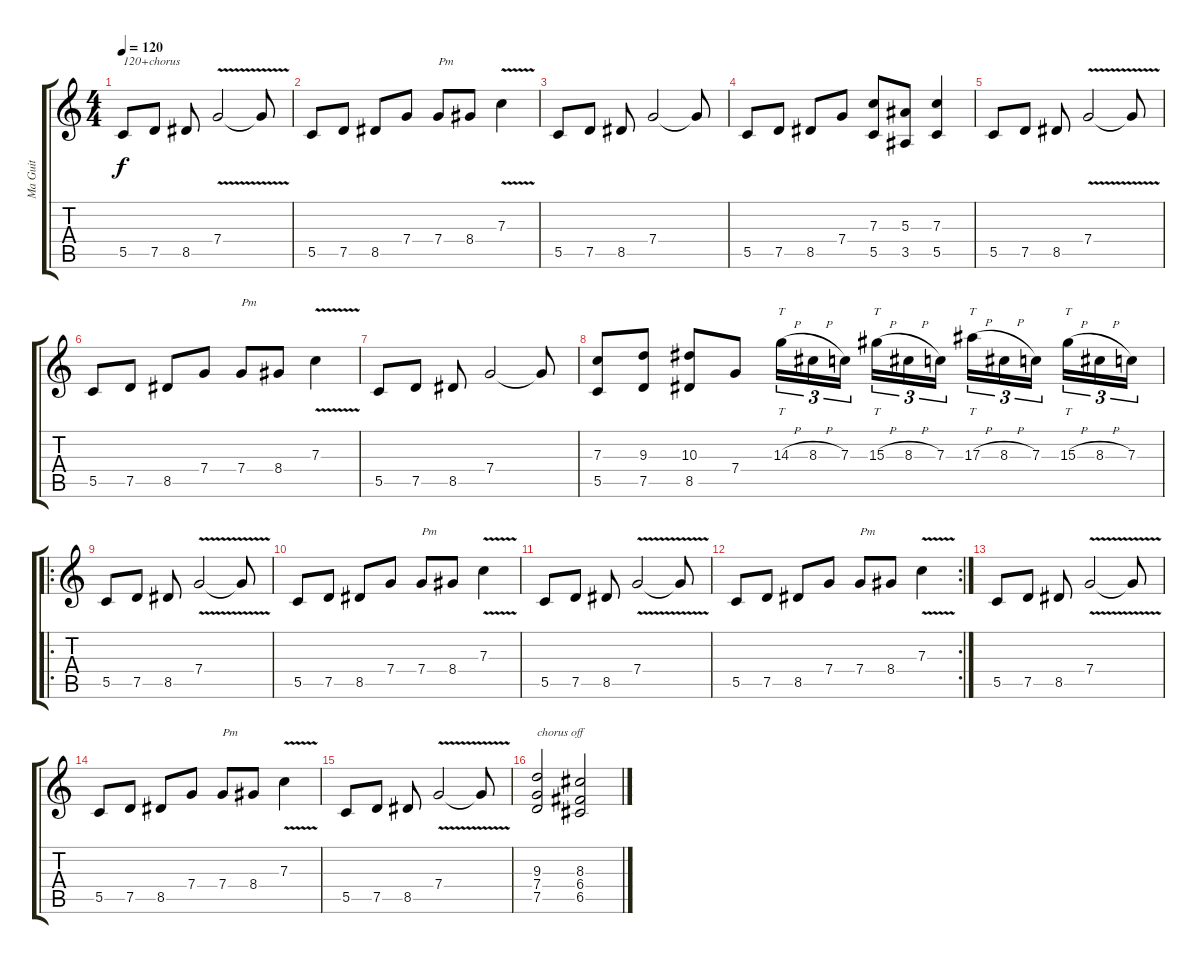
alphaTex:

\track ("Ma Guit" "Ma Guit") {instrument acousticguitarnylon}
\staff {score tabs}
\tuning (D4 A3 F3 C3 G2 D2) {hide}
\ts (4 4)
\tempo 120
\clef g2
\ks c
5.5.8{txt "120+chorus" dy f instrument acousticguitarnylon} 7.5.8 8.5.8 7.4{v}.2 7.4{t}.8 |
5.5.8 7.5.8 8.5.8 7.4.8 7.4.8{txt "Pm"} 8.4.8 7.3{v}.4 |
5.5.8 7.5.8 8.5.8 7.4.2 7.4{t}.8 |
5.5.8 7.5.8 8.5.8 7.4.8 (7.3 5.5).8{volume 13} (5.3 3.5).8 (7.3 5.5).4 |
5.5.8{volume 10} 7.5.8 8.5.8 7.4{v}.2 7.4{t}.8 |
5.5.8 7.5.8 8.5.8 7.4.8 7.4.8{txt "Pm"} 8.4.8 7.3{v}.4 |
5.5.8 7.5.8 8.5.8 7.4.2 7.4{t}.8 |
(7.3 5.5).8 (9.3 7.5).8 (10.3 8.5).8 7.4.8 14.3{h}.16{tt tu (3 2) volume 16} 8.3{h}.16{tu (3 2)} 7.3.16{tu (3 2)} 15.3{h}.16{tt tu (3 2)} 8.3{h}.16{tu (3 2)} 7.3.16{tu (3 2)} 17.3{h}.16{tt tu (3 2)} 8.3{h}.16{tu (3 2)} 7.3.16{tu (3 2)} 15.3{h}.16{tt tu (3 2)} 8.3{h}.16{tu (3 2)} 7.3.16{tu (3 2)} |
\ro
5.5.8{volume 10} 7.5.8 8.5.8 7.4{v}.2 7.4{t}.8 |
5.5.8 7.5.8 8.5.8 7.4.8 7.4.8{txt "Pm"} 8.4.8 7.3{v}.4 |
5.5.8 7.5.8 8.5.8 7.4{v}.2 7.4{t}.8 |
\rc 2
5.5.8 7.5.8 8.5.8 7.4.8 7.4.8{txt "Pm"} 8.4.8 7.3{v}.4 |
5.5.8 7.5.8 8.5.8 7.4{v}.2 7.4{t}.8 |
5.5.8 7.5.8 8.5.8 7.4.8 7.4.8{txt "Pm"} 8.4.8 7.3{v}.4 |
5.5.8 7.5.8 8.5.8 7.4{v}.2 7.4{t}.8 |
(9.3 7.4 7.5).2{txt "chorus off"} (8.3 6.4 6.5).2
